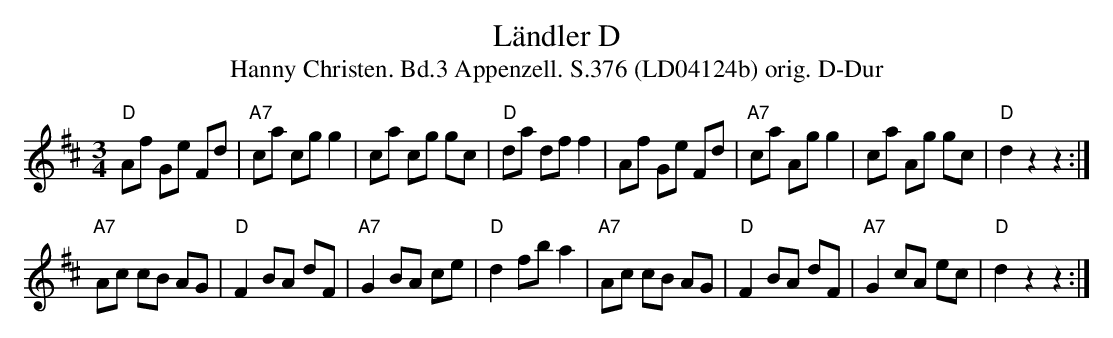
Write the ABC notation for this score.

X:1
T:Ländler D
T:Hanny Christen. Bd.3 Appenzell. S.376 (LD04124b) orig. D-Dur
M:3/4
L:1/8
K:D
"D"Af Ge Fd | "A7"ca cg g2 | ca cg gc | "D"da df f2 | \
   Af Ge Fd | "A7"ca Ag g2 | ca Ag gc | "D"d2 z2 z2 :|
"A7"Ac cB AG | "D"F2 BA dF | "A7"G2 BA ce | "D"d2 fb a2 | \
"A7"Ac cB AG | "D"F2 BA dF | "A7"G2 cA ec | "D"d2 z2 z2 :|
